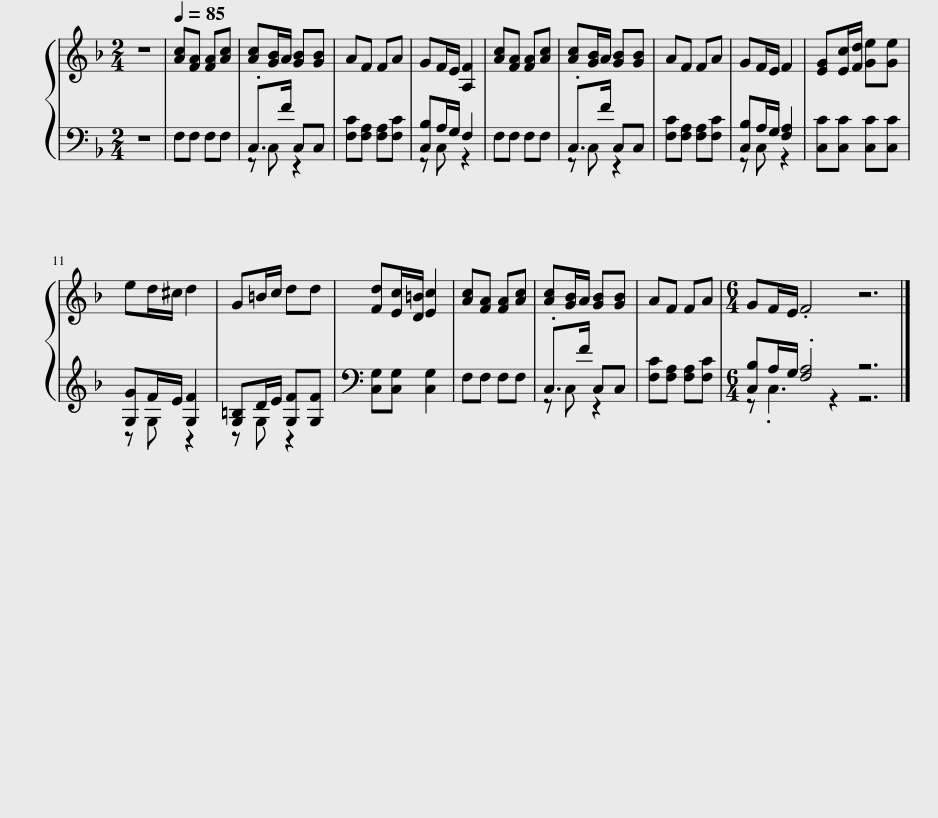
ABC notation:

X:1
%%score { 1 | ( 2 3 ) }
L:1/8
M:2/4
I:linebreak $
K:F
V:1 treble
V:2 bass
V:3 bass
V:1
 z4 |[Q:1/4=85] [Ac][FA] [FA][Ac] | [Ac][GB]/A/ [GB][GB] | AF FA | GF/E/ [A,F]2 | %5
 [Ac][FA] [FA][Ac] | [Ac][GB]/A/ [GB][GB] | AF FA | GF/E/ F2 | [EG][Ec]/[Fd]/ [Ge][Ge] |$ %10
 ed/^c/ d2 | G=B/c/ dd | [Fd][Ec]/[D=B]/ [Ec]2 | [Ac][FA] [FA][Ac] | [Ac][GB]/A/ [GB][GB] | %15
 AF FA |[M:6/4] GF/E/ .F4 z6 |] %17
V:2
 z4 | F,F, F,F, | .C,>F C,C, | [F,C][F,A,] [F,A,][F,C] | [C,B,]A,/G,/ F,2 | %5
 F,F, F,F, | .C,>F C,C, | [F,C][F,A,] [F,A,][F,C] | [C,B,]A,/G,/ [F,A,]2 | [C,C][C,C] [C,C][C,C] |$ %10
 [G,G]F/E/ [G,F]2 | [G,=B,]D/E/ [G,F][G,F] | [C,G,][C,G,] [C,G,]2 | F,F, F,F, | .C,>F C,C, | %15
 [F,C][F,A,] [F,A,][F,C] |[M:6/4] [C,B,]A,/G,/ .[F,A,]4 z6 |] %17
V:3
 x4 | x4 | z C, z2 | x4 | z C, z2 | %5
 x4 | z C, z2 | x4 | z C, z2 | x4 |$ %10
 z G, z2 | z G, z2 | x4 | x4 | z C, z2 | %15
 x4 |[M:6/4] z .C,3 z2 z6 |] %17
